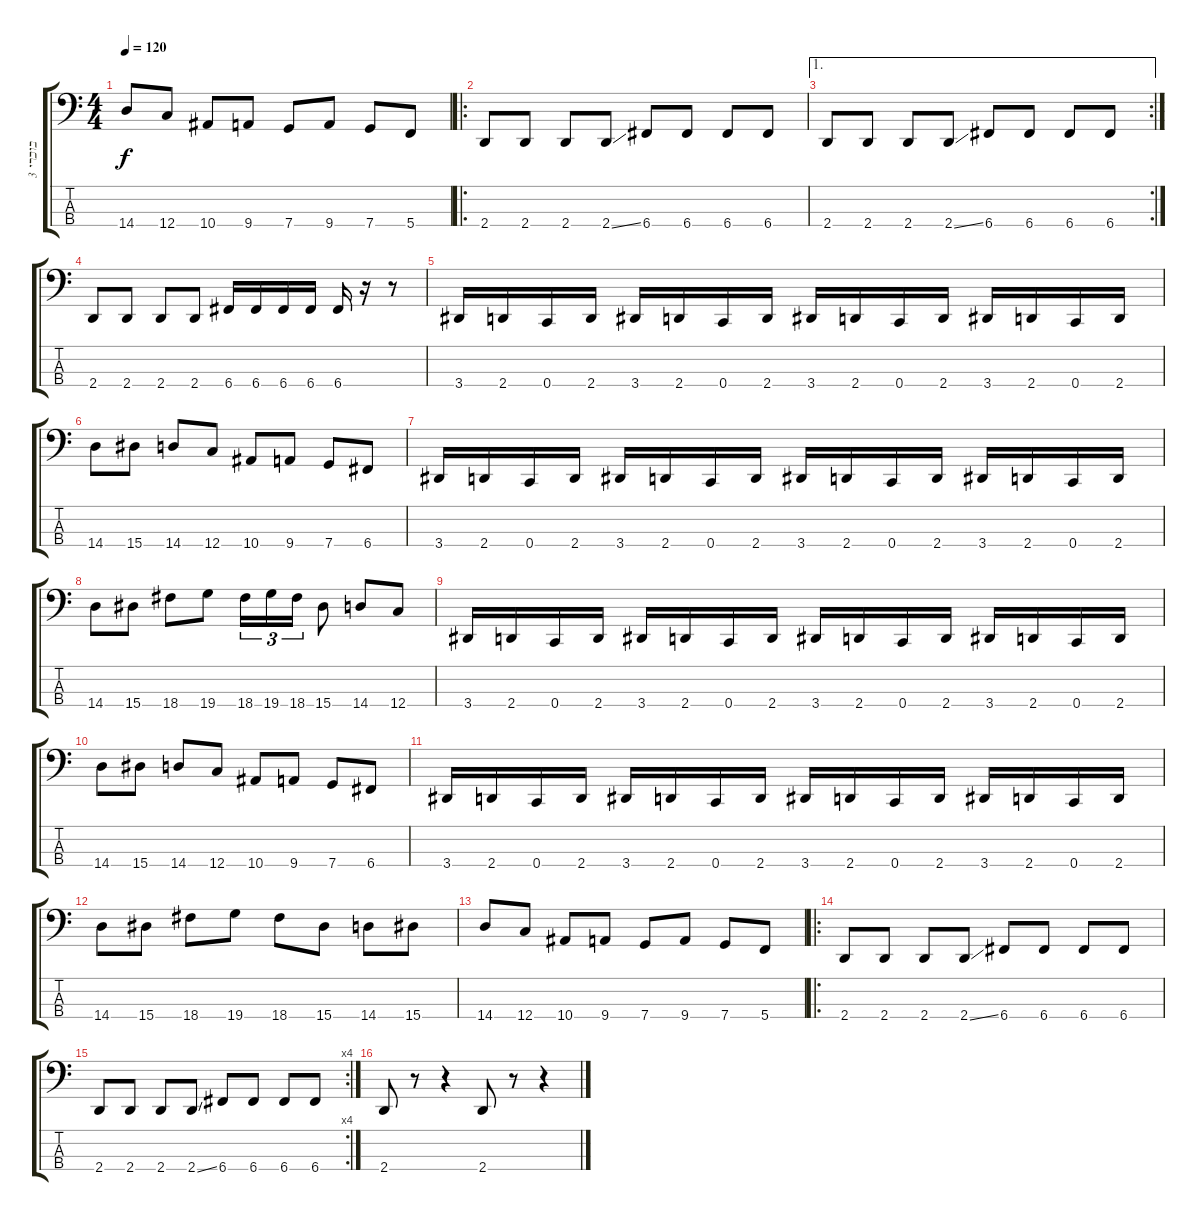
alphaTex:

\track ("בוכרי 3" "בוכרי 3") {instrument electricbassfinger}
\staff {score tabs}
\tuning (F2 C2 G1 C1) {hide}
\ts (4 4)
\tempo 120
\clef f4
\ks c
14.4.8{dy f} 12.4.8 10.4.8 9.4.8 7.4.8 9.4.8 7.4.8 5.4.8 |
\ro
2.4.8 2.4.8 2.4.8 2.4{ss}.8 6.4.8 6.4.8 6.4.8 6.4.8 |
\ae 1
\rc 2
2.4.8 2.4.8 2.4.8 2.4{ss}.8 6.4.8 6.4.8 6.4.8 6.4.8 |
2.4.8 2.4.8 2.4.8 2.4.8 6.4.16 6.4.16 6.4.16 6.4.16 6.4.16 r.16 r.8 |
3.4.16 2.4.16 0.4.16 2.4.16 3.4.16 2.4.16 0.4.16 2.4.16 3.4.16 2.4.16 0.4.16 2.4.16 3.4.16 2.4.16 0.4.16 2.4.16 |
14.4.8 15.4.8 14.4.8 12.4.8 10.4.8 9.4.8 7.4.8 6.4.8 |
3.4.16 2.4.16 0.4.16 2.4.16 3.4.16 2.4.16 0.4.16 2.4.16 3.4.16 2.4.16 0.4.16 2.4.16 3.4.16 2.4.16 0.4.16 2.4.16 |
14.4.8 15.4.8 18.4.8 19.4.8 18.4.16{tu (3 2)} 19.4.16{tu (3 2)} 18.4.16{tu (3 2)} 15.4.8 14.4.8 12.4.8 |
3.4.16 2.4.16 0.4.16 2.4.16 3.4.16 2.4.16 0.4.16 2.4.16 3.4.16 2.4.16 0.4.16 2.4.16 3.4.16 2.4.16 0.4.16 2.4.16 |
14.4.8 15.4.8 14.4.8 12.4.8 10.4.8 9.4.8 7.4.8 6.4.8 |
3.4.16 2.4.16 0.4.16 2.4.16 3.4.16 2.4.16 0.4.16 2.4.16 3.4.16 2.4.16 0.4.16 2.4.16 3.4.16 2.4.16 0.4.16 2.4.16 |
14.4.8 15.4.8 18.4.8 19.4.8 18.4.8 15.4.8 14.4.8 15.4.8 |
14.4.8 12.4.8 10.4.8 9.4.8 7.4.8 9.4.8 7.4.8 5.4.8 |
\ro
2.4.8 2.4.8 2.4.8 2.4{ss}.8 6.4.8 6.4.8 6.4.8 6.4.8 |
\rc 4
2.4.8 2.4.8 2.4.8 2.4{ss}.8 6.4.8 6.4.8 6.4.8 6.4.8 |
2.4.8 r.8 r.4 2.4.8 r.8 r.4
